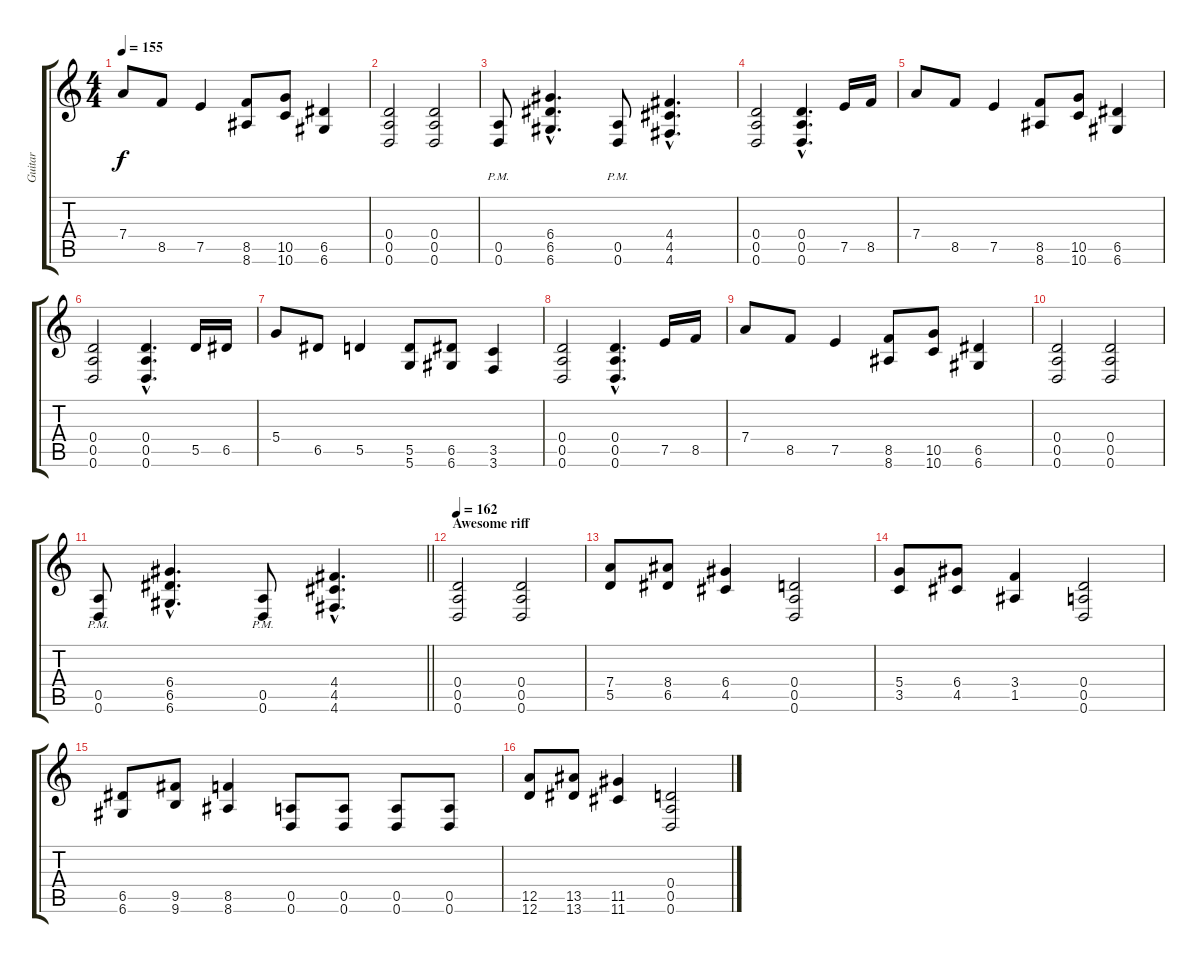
\track ("Guitar" "Guitar") {instrument distortionguitar}
\staff {score tabs}
\tuning (E4 B3 G3 D3 A2 D2) {hide}
\ts (4 4)
\tempo 155
\clef g2
\ks c
7.4.8{dy f} 8.5.8 7.5.4 (8.5 8.6).8 (10.5 10.6).8 (6.5 6.6).4 |
(0.4 0.5 0.6).2 (0.4 0.5 0.6).2 |
(0.5{pm} 0.6{pm}).8 (6.4{hac} 6.5{hac} 6.6{hac}).4{d} (0.5{pm} 0.6{pm}).8 (4.4{hac} 4.5{hac} 4.6{hac}).4{d} |
(0.4 0.5 0.6).2 (0.4{hac} 0.5{hac} 0.6{hac}).4{d} 7.5.16 8.5.16 |
7.4.8 8.5.8 7.5.4 (8.5 8.6).8 (10.5 10.6).8 (6.5 6.6).4 |
(0.4 0.5 0.6).2 (0.4{hac} 0.5{hac} 0.6{hac}).4{d} 5.5.16 6.5.16 |
5.4.8 6.5.8 5.5.4 (5.5 5.6).8 (6.5 6.6).8 (3.5 3.6).4 |
(0.4 0.5 0.6).2 (0.4{hac} 0.5{hac} 0.6{hac}).4{d} 7.5.16 8.5.16 |
7.4.8 8.5.8 7.5.4 (8.5 8.6).8 (10.5 10.6).8 (6.5 6.6).4 |
(0.4 0.5 0.6).2 (0.4 0.5 0.6).2 |
\barLineRight lightlight
(0.5{pm} 0.6{pm}).8 (6.4{hac} 6.5{hac} 6.6{hac}).4{d} (0.5{pm} 0.6{pm}).8 (4.4{hac} 4.5{hac} 4.6{hac}).4{d} |
\section ("" "Awesome riff")
\tempo 162
(0.4 0.5 0.6).2 (0.4 0.5 0.6).2 |
(7.4 5.5).8 (8.4 6.5).8 (6.4 4.5).4 (0.4 0.5 0.6).2 |
(5.4 3.5).8 (6.4 4.5).8 (3.4 1.5).4 (0.4 0.5 0.6).2 |
(6.5 6.6).8 (9.5 9.6).8 (8.5 8.6).4 (0.5 0.6).8 (0.5 0.6).8 (0.5 0.6).8 (0.5 0.6).8 |
(12.5 12.6).8 (13.5 13.6).8 (11.5 11.6).4 (0.4 0.5 0.6).2
